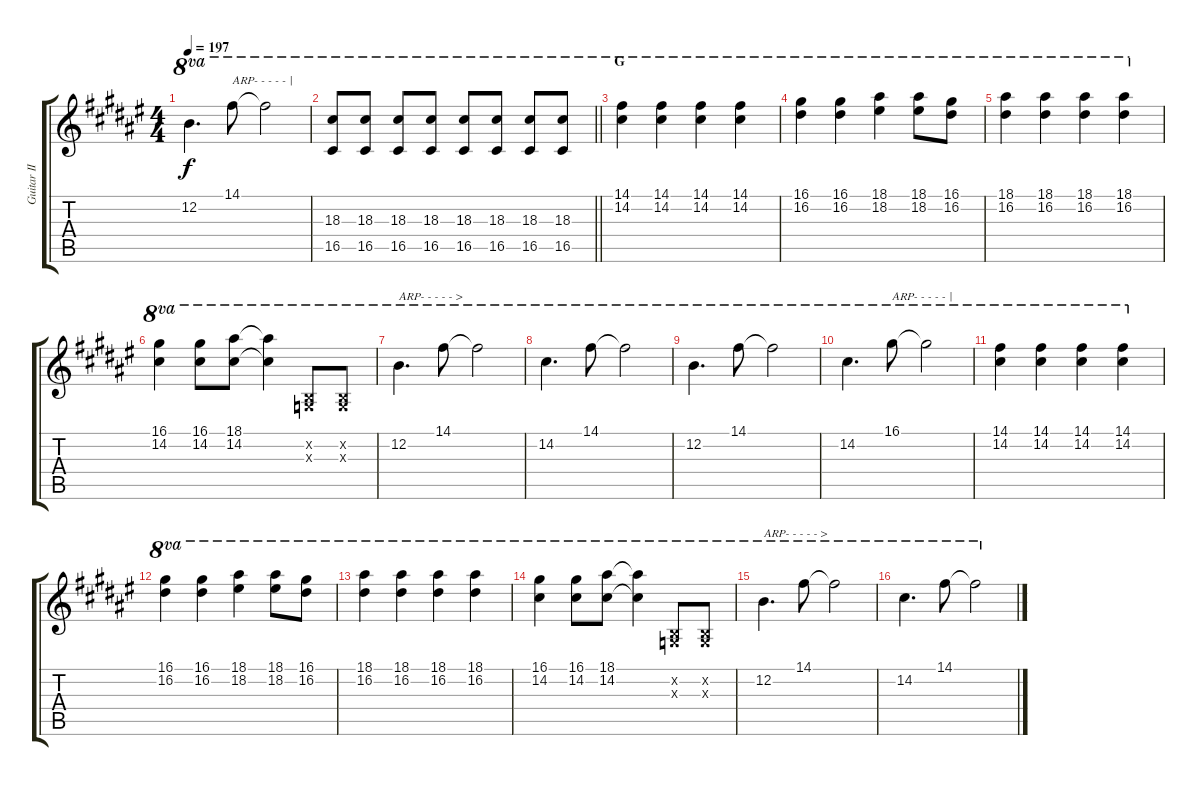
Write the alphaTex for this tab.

\track ("Guitar II (Nakano Azusa)" "Guitar II ") {instrument distortionguitar}
\staff {score tabs}
\tuning (E4 B3 G3 D3 A2 E2) {hide}
\ts (4 4)
\tempo 197
\clef g2
\ks f#
12.2.4{d ot 8va dy f} 14.1.8{ot 8va txt "ARP- - - - - |"} 14.1{t}.2{ot 8va} |
\barLineRight lightlight
(18.3 16.5).8{ot 8va} (18.3 16.5).8{ot 8va} (18.3 16.5).8{ot 8va} (18.3 16.5).8{ot 8va} (18.3 16.5).8{ot 8va} (18.3 16.5).8{ot 8va} (18.3 16.5).8{ot 8va} (18.3 16.5).8{ot 8va} |
\section ("" "G")
(14.1 14.2).4{ot 8va} (14.1 14.2).4{ot 8va} (14.1 14.2).4{ot 8va} (14.1 14.2).4{ot 8va} |
(16.1 16.2).4{ot 8va} (16.1 16.2).4{ot 8va} (18.1 18.2).4{ot 8va} (18.1 18.2).8{ot 8va} (16.1 16.2).8{ot 8va} |
(18.1 16.2).4{ot 8va} (18.1 16.2).4{ot 8va} (18.1 16.2).4{ot 8va} (18.1 16.2).4{ot 8va} |
(16.1 14.2).4{ot 8va} (16.1 14.2).8{ot 8va} (18.1 14.2).8{ot 8va} (18.1{t} 14.2{t}).4{ot 8va} (0.2{x} 0.3{x}).8{ot 8va} (0.2{x} 0.3{x}).8{ot 8va} |
12.2.4{d ot 8va txt "ARP- - - - - >"} 14.1.8{ot 8va} 14.1{t}.2{ot 8va} |
14.2.4{d ot 8va} 14.1.8{ot 8va} 14.1{t}.2{ot 8va} |
12.2.4{d ot 8va} 14.1.8{ot 8va} 14.1{t}.2{ot 8va} |
14.2.4{d ot 8va} 16.1.8{ot 8va txt "ARP- - - - - |"} 16.1{t}.2{ot 8va} |
(14.1 14.2).4{ot 8va} (14.1 14.2).4{ot 8va} (14.1 14.2).4{ot 8va} (14.1 14.2).4{ot 8va} |
(16.1 16.2).4{ot 8va} (16.1 16.2).4{ot 8va} (18.1 18.2).4{ot 8va} (18.1 18.2).8{ot 8va} (16.1 16.2).8{ot 8va} |
(18.1 16.2).4{ot 8va} (18.1 16.2).4{ot 8va} (18.1 16.2).4{ot 8va} (18.1 16.2).4{ot 8va} |
(16.1 14.2).4{ot 8va} (16.1 14.2).8{ot 8va} (18.1 14.2).8{ot 8va} (18.1{t} 14.2{t}).4{ot 8va} (0.2{x} 0.3{x}).8{ot 8va} (0.2{x} 0.3{x}).8{ot 8va} |
12.2.4{d ot 8va txt "ARP- - - - - >"} 14.1.8{ot 8va} 14.1{t}.2{ot 8va} |
14.2.4{d ot 8va} 14.1.8{ot 8va} 14.1{t}.2{ot 8va}
